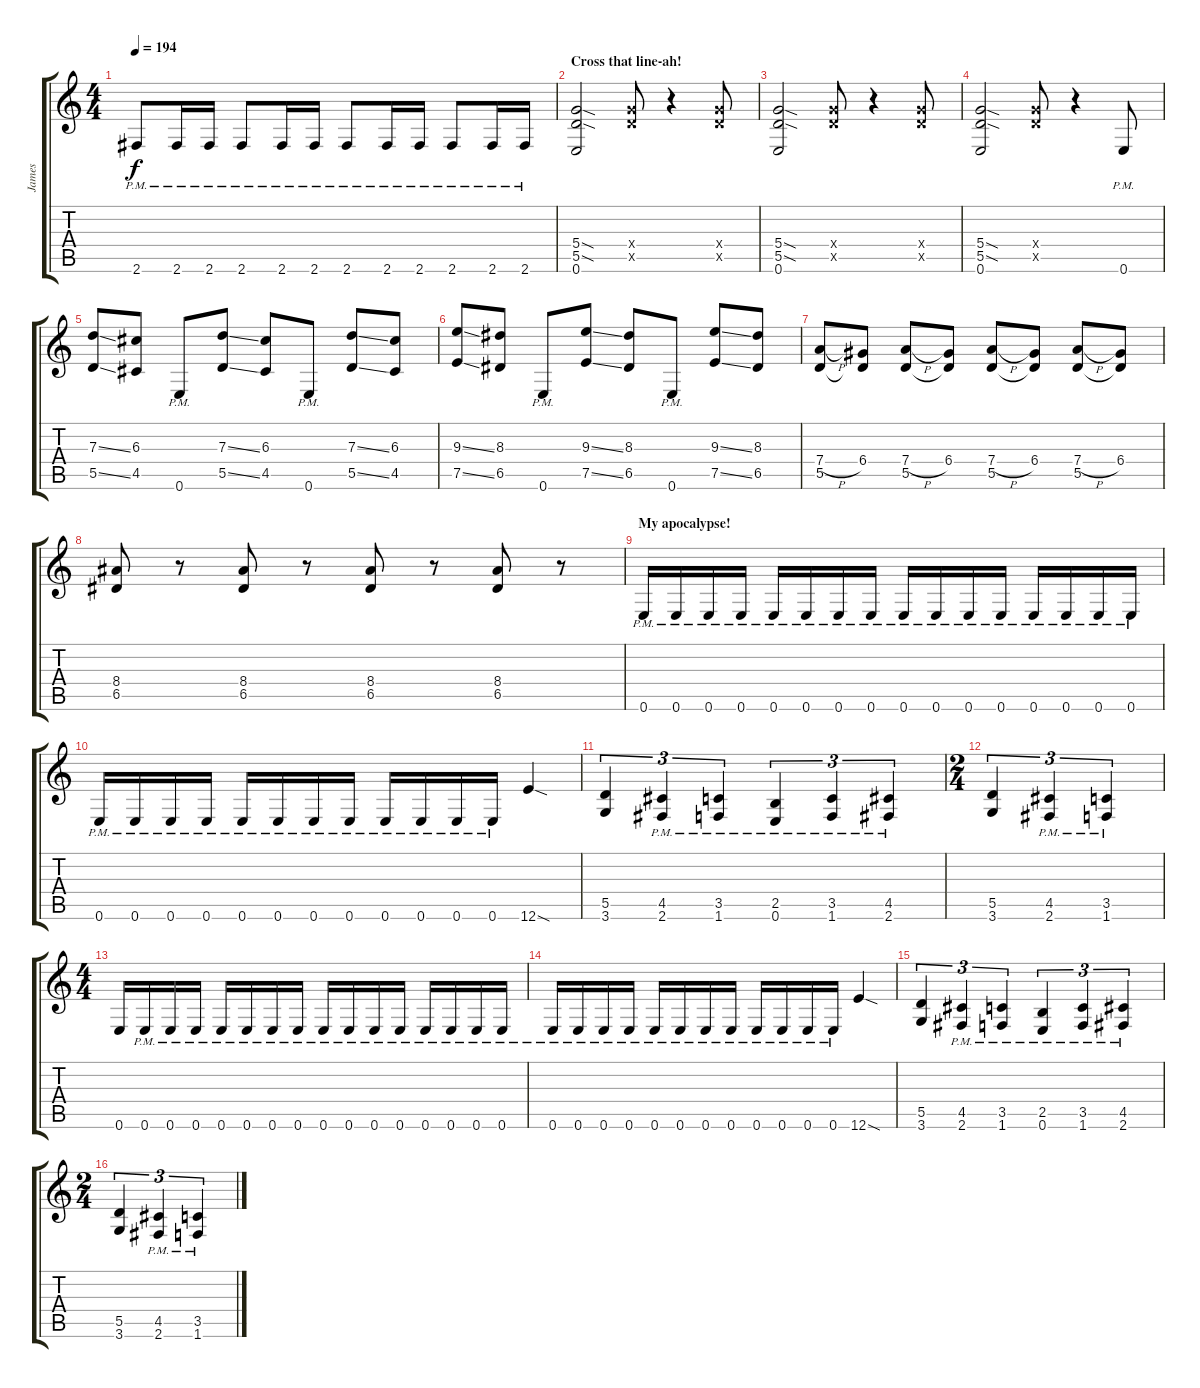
\track ("James" "James") {instrument distortionguitar}
\staff {score tabs}
\tuning (E4 B3 G3 D3 A2 E2) {hide}
\ts (4 4)
\tempo 194
\clef g2
\ks c
2.6{pm}.8{dy f} 2.6{pm}.16 2.6{pm}.16 2.6{pm}.8 2.6{pm}.16 2.6{pm}.16 2.6{pm}.8 2.6{pm}.16 2.6{pm}.16 2.6{pm}.8 2.6{pm}.16 2.6{pm}.16 |
\section ("" "Cross that line-ah!")
(5.4{sod} 5.5{sod} 0.6).2 (5.4{x} 5.5{x}).8 r.4 (5.4{x} 5.5{x}).8 |
(5.4{sod} 5.5{sod} 0.6).2 (5.4{x} 5.5{x}).8 r.4 (5.4{x} 5.5{x}).8 |
(5.4{sod} 5.5{sod} 0.6).2 (5.4{x} 5.5{x}).8 r.4 0.6{pm}.8 |
(7.3{ss} 5.5{ss}).8 (6.3 4.5).8 0.6{pm}.8 (7.3{ss} 5.5{ss}).8 (6.3 4.5).8 0.6{pm}.8 (7.3{ss} 5.5{ss}).8 (6.3 4.5).8 |
(9.3{ss} 7.5{ss}).8 (8.3 6.5).8 0.6{pm}.8 (9.3{ss} 7.5{ss}).8 (8.3 6.5).8 0.6{pm}.8 (9.3{ss} 7.5{ss}).8 (8.3 6.5).8 |
(7.4{h} 5.5).8 (6.4 5.5{t}).8 (7.4{h} 5.5).8 (6.4 5.5{t}).8 (7.4{h} 5.5).8 (6.4 5.5{t}).8 (7.4{h} 5.5).8 (6.4 5.5{t}).8 |
(8.4 6.5).8 r.8 (8.4 6.5).8 r.8 (8.4 6.5).8 r.8 (8.4 6.5).8 r.8 |
\section ("" "My apocalypse!")
0.6{pm}.16 0.6{pm}.16 0.6{pm}.16 0.6{pm}.16 0.6{pm}.16 0.6{pm}.16 0.6{pm}.16 0.6{pm}.16 0.6{pm}.16 0.6{pm}.16 0.6{pm}.16 0.6{pm}.16 0.6{pm}.16 0.6{pm}.16 0.6{pm}.16 0.6{pm}.16 |
0.6{pm}.16 0.6{pm}.16 0.6{pm}.16 0.6{pm}.16 0.6{pm}.16 0.6{pm}.16 0.6{pm}.16 0.6{pm}.16 0.6{pm}.16 0.6{pm}.16 0.6{pm}.16 0.6{pm}.16 12.6{sod}.4 |
(5.5 3.6).4{tu (3 2)} (4.5{pm} 2.6{pm}).4{tu (3 2)} (3.5{pm} 1.6{pm}).4{tu (3 2)} (2.5{pm} 0.6{pm}).4{tu (3 2)} (3.5{pm} 1.6{pm}).4{tu (3 2)} (4.5{pm} 2.6{pm}).4{tu (3 2)} |
\ts (2 4)
(5.5 3.6).4{tu (3 2)} (4.5{pm} 2.6{pm}).4{tu (3 2)} (3.5{pm} 1.6{pm}).4{tu (3 2)} |
\ts (4 4)
0.6.16 0.6{pm}.16 0.6{pm}.16 0.6{pm}.16 0.6{pm}.16 0.6{pm}.16 0.6{pm}.16 0.6{pm}.16 0.6{pm}.16 0.6{pm}.16 0.6{pm}.16 0.6{pm}.16 0.6{pm}.16 0.6{pm}.16 0.6{pm}.16 0.6{pm}.16 |
0.6{pm}.16 0.6{pm}.16 0.6{pm}.16 0.6{pm}.16 0.6{pm}.16 0.6{pm}.16 0.6{pm}.16 0.6{pm}.16 0.6{pm}.16 0.6{pm}.16 0.6{pm}.16 0.6{pm}.16 12.6{sod}.4 |
(5.5 3.6).4{tu (3 2)} (4.5{pm} 2.6{pm}).4{tu (3 2)} (3.5{pm} 1.6{pm}).4{tu (3 2)} (2.5{pm} 0.6{pm}).4{tu (3 2)} (3.5{pm} 1.6{pm}).4{tu (3 2)} (4.5{pm} 2.6{pm}).4{tu (3 2)} |
\ts (2 4)
(5.5 3.6).4{tu (3 2)} (4.5{pm} 2.6{pm}).4{tu (3 2)} (3.5{pm} 1.6{pm}).4{tu (3 2)}
